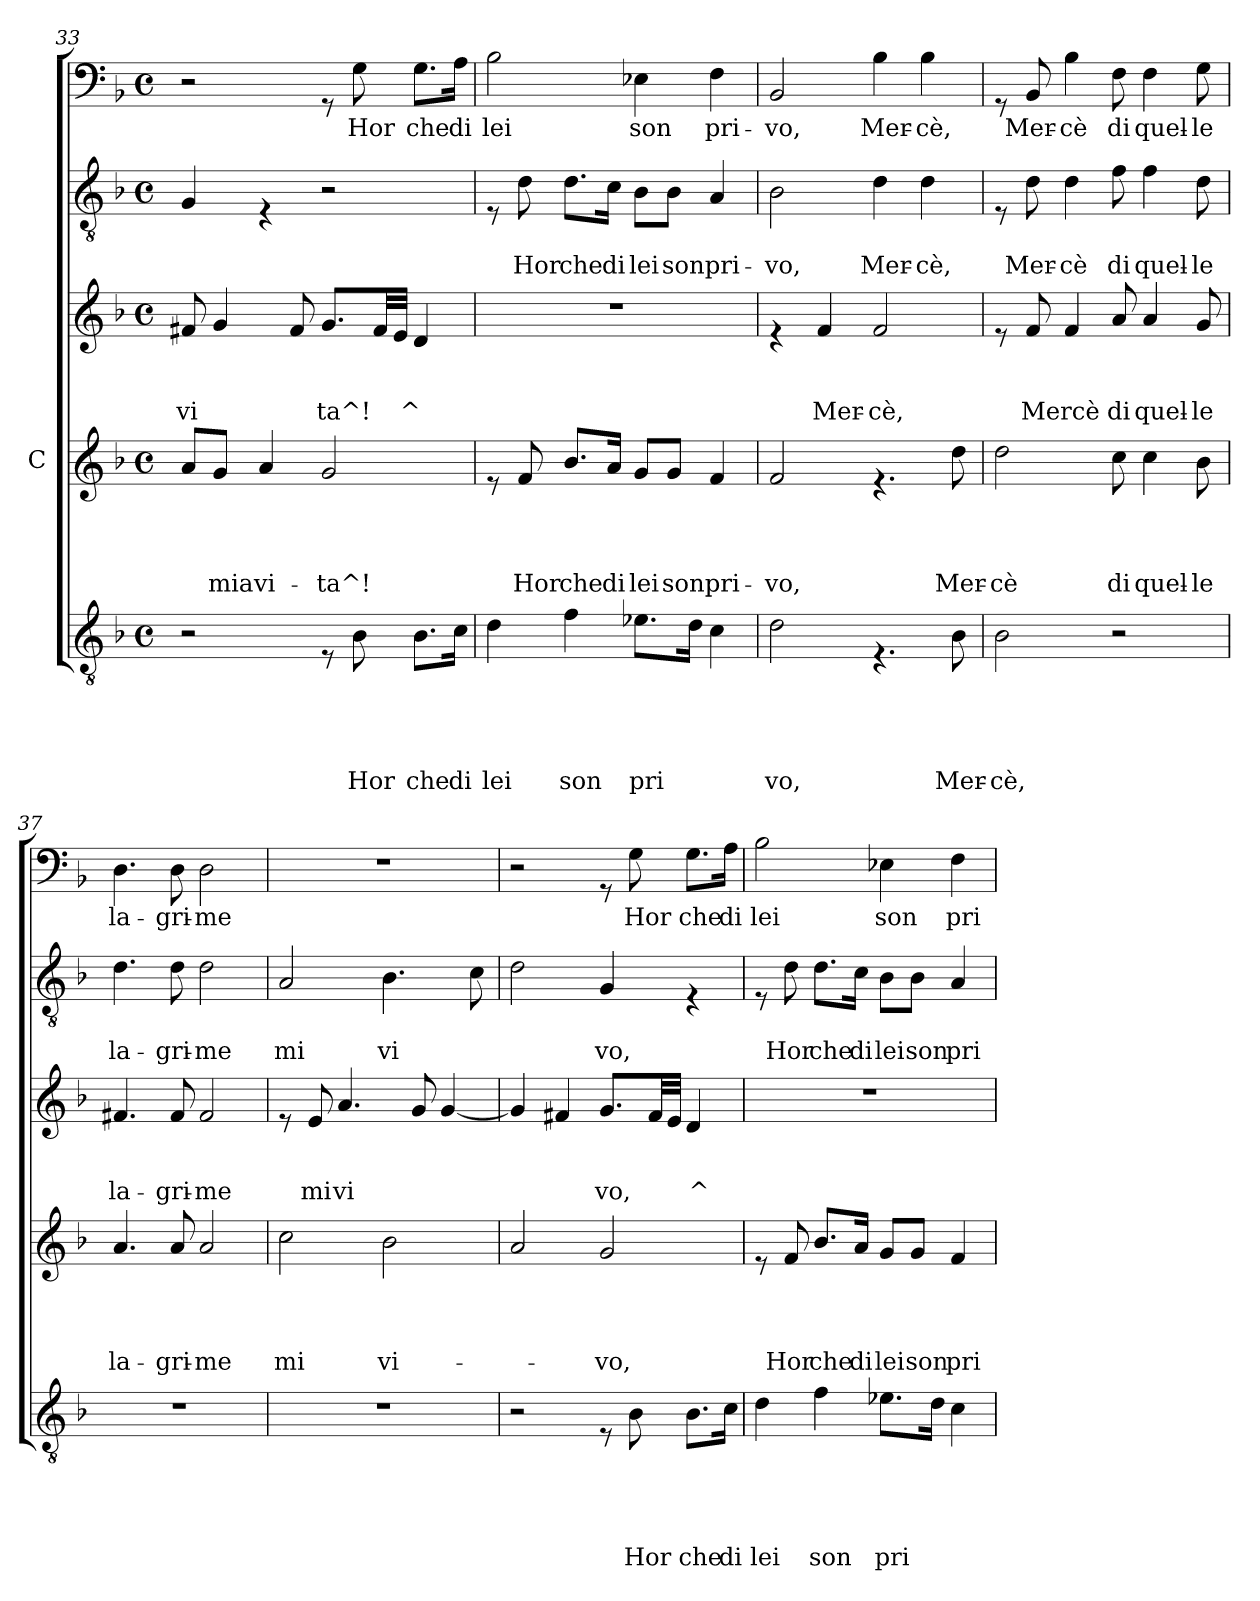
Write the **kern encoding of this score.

**kern	**text	**text	**text	**text	**text	**kern	**text	**text	**text	**text	**kern	**text	**text	**text	**kern	**text	**text	**kern	**text
*part5	*part5	*part5	*part5	*part5	*part5	*part4	*part4	*part4	*part4	*part4	*part3	*part3	*part3	*part3	*part2	*part2	*part2	*part1	*part1
*staff5	*staff5	*staff5	*staff5	*staff5	*staff5	*staff4	*staff4	*staff4	*staff4	*staff4	*staff3	*staff3	*staff3	*staff3	*staff2	*staff2	*staff2	*staff1	*staff1
*	*	*	*	*	*	*I"C	*	*	*	*	*	*	*	*	*	*	*	*	*
*clefGv2	*	*	*	*	*	*clefG2	*	*	*	*	*clefG2	*	*	*	*clefGv2	*	*	*clefF4	*
*k[b-]	*	*	*	*	*	*k[b-]	*	*	*	*	*k[b-]	*	*	*	*k[b-]	*	*	*k[b-]	*
*F:	*	*	*	*	*	*F:	*	*	*	*	*F:	*	*	*	*F:	*	*	*F:	*
*M4/4	*	*	*	*	*	*M4/4	*	*	*	*	*M4/4	*	*	*	*M4/4	*	*	*M4/4	*
*met(c)	*	*	*	*	*	*met(c)	*	*	*	*	*met(c)	*	*	*	*met(c)	*	*	*met(c)	*
=33	=33	=33	=33	=33	=33	=33	=33	=33	=33	=33	=33	=33	=33	=33	=33	=33	=33	=33	=33
!	!	!	!	!	!	!	!	!	!	!	!	!	!	!LO:LY:b	!	!	!	!	!
2r	.	.	.	.	.	8a/L	.	.	.	.	8f#X/	.	.	vi	4G/	.	.	2r	.
!	!	!	!	!	!	!	!	!	!	!LO:LY:b	!	!	!	!	!	!	!	!	!
.	.	.	.	.	.	8g/J	.	.	.	mia	4g/	.	.	.	.	.	.	.	.
!	!	!	!	!	!	!	!	!	!	!LO:LY:b	!	!	!	!	!	!	!	!	!
.	.	.	.	.	.	4a/	.	.	.	vi-	.	.	.	.	4rE	.	.	.	.
.	.	.	.	.	.	.	.	.	.	.	8f#/	.	.	.	.	.	.	.	.
!	!	!	!	!	!	!	!	!	!	!LO:LY:b	!	!	!	!LO:LY:b	!	!	!	!	!
8rE	.	.	.	.	.	2g/	.	.	.	-ta^!	8.g/L	.	.	ta^!	2r	.	.	8rGG	.
!	!	!	!	!	!LO:LY:b	!	!	!	!	!	!	!	!	!	!	!	!	!	!LO:LY:b
8B-\	.	.	.	.	Hor	.	.	.	.	.	.	.	.	.	.	.	.	8G\	Hor
.	.	.	.	.	.	.	.	.	.	.	32f#/LL	.	.	.	.	.	.	.	.
.	.	.	.	.	.	.	.	.	.	.	32e/JJJ	.	.	.	.	.	.	.	.
!	!	!	!	!	!LO:LY:b	!	!	!	!	!	!	!	!	!LO:LY:b	!	!	!	!	!LO:LY:b
8.B-\L	.	.	.	.	che	.	.	.	.	.	4d/	.	.	^	.	.	.	8.G\L	che
!	!	!	!	!	!LO:LY:b	!	!	!	!	!	!	!	!	!	!	!	!	!	!LO:LY:b
16c\Jk	.	.	.	.	di	.	.	.	.	.	.	.	.	.	.	.	.	16A\Jk	di
!!LO:LB:g=z
=34	=34	=34	=34	=34	=34	=34	=34	=34	=34	=34	=34	=34	=34	=34	=34	=34	=34	=34	=34
!	!	!	!	!	!LO:LY:b	!	!	!	!	!	!	!	!	!	!	!	!	!	!LO:LY:b
4d\	.	.	.	.	lei	8re	.	.	.	.	1r	.	.	.	8rE	.	.	2B-\	lei
!	!	!	!	!	!	!	!	!	!	!LO:LY:b	!	!	!	!	!	!	!LO:LY:b	!	!
.	.	.	.	.	.	8f/	.	.	.	Hor	.	.	.	.	8d\	.	Hor	.	.
!	!	!	!	!	!LO:LY:b	!	!	!	!	!LO:LY:b	!	!	!	!	!	!	!LO:LY:b	!	!
4f\	.	.	.	.	son	8.b-/L	.	.	.	che	.	.	.	.	8.d\L	.	che	.	.
!	!	!	!	!	!	!	!	!	!	!LO:LY:b	!	!	!	!	!	!	!LO:LY:b	!	!
.	.	.	.	.	.	16a/Jk	.	.	.	di	.	.	.	.	16c\Jk	.	di	.	.
!	!	!	!	!	!LO:LY:b	!	!	!	!	!LO:LY:b	!	!	!	!	!	!	!LO:LY:b	!	!LO:LY:b
8.e-X\L	.	.	.	.	pri	8g/L	.	.	.	lei	.	.	.	.	8B-\L	.	lei	4E-X\	son
!	!	!	!	!	!	!	!	!	!	!LO:LY:b	!	!	!	!	!	!	!LO:LY:b	!	!
.	.	.	.	.	.	8g/J	.	.	.	son	.	.	.	.	8B-\J	.	son	.	.
16d\Jk	.	.	.	.	.	.	.	.	.	.	.	.	.	.	.	.	.	.	.
!	!	!	!	!	!	!	!	!	!	!LO:LY:b	!	!	!	!	!	!	!LO:LY:b	!	!LO:LY:b
4c\	.	.	.	.	.	4f/	.	.	.	pri-	.	.	.	.	4A/	.	pri-	4F\	pri-
=35	=35	=35	=35	=35	=35	=35	=35	=35	=35	=35	=35	=35	=35	=35	=35	=35	=35	=35	=35
!	!	!	!	!	!LO:LY:b	!	!	!	!	!LO:LY:b	!	!	!	!	!	!	!LO:LY:b	!	!LO:LY:b
2d\	.	.	.	.	vo,	2f/	.	.	.	-vo,	4re	.	.	.	2B-\	.	-vo,	2BB-/	-vo,
!	!	!	!	!	!	!	!	!	!	!	!	!	!	!LO:LY:b	!	!	!	!	!
.	.	.	.	.	.	.	.	.	.	.	4f/	.	.	Mer-	.	.	.	.	.
!	!	!	!	!	!	!	!	!	!	!	!	!	!	!LO:LY:b	!	!	!LO:LY:b	!	!LO:LY:b
4.rE	.	.	.	.	.	4.re	.	.	.	.	2f/	.	.	-cè,	4d\	.	Mer-	4B-\	Mer-
!	!	!	!	!	!	!	!	!	!	!	!	!	!	!	!	!	!LO:LY:b	!	!LO:LY:b
.	.	.	.	.	.	.	.	.	.	.	.	.	.	.	4d\	.	-cè,	4B-\	-cè,
!	!	!	!	!	!LO:LY:b	!	!	!	!	!LO:LY:b	!	!	!	!	!	!	!	!	!
8B-\	.	.	.	.	Mer-	8dd\	.	.	.	Mer-	.	.	.	.	.	.	.	.	.
=36	=36	=36	=36	=36	=36	=36	=36	=36	=36	=36	=36	=36	=36	=36	=36	=36	=36	=36	=36
!	!	!	!	!	!LO:LY:b	!	!	!	!	!LO:LY:b	!	!	!	!	!	!	!	!	!
2B-\	.	.	.	.	-cè,	2dd\	.	.	.	-cè	8re	.	.	.	8rE	.	.	8rGG	.
!	!	!	!	!	!	!	!	!	!	!	!	!	!	!LO:LY:b	!	!	!LO:LY:b	!	!LO:LY:b
.	.	.	.	.	.	.	.	.	.	.	8f/	.	.	Mercè	8d\	.	Mer-	8BB-/	Mer-
!	!	!	!	!	!	!	!	!	!	!	!	!	!	!	!	!	!LO:LY:b	!	!LO:LY:b
.	.	.	.	.	.	.	.	.	.	.	4f/	.	.	.	4d\	.	-cè	4B-\	-cè
!	!	!	!	!	!	!	!	!	!	!LO:LY:b	!	!	!	!LO:LY:b	!	!	!LO:LY:b	!	!LO:LY:b
2r	.	.	.	.	.	8cc\	.	.	.	di	8a/	.	.	di	8f\	.	di	8F\	di
!	!	!	!	!	!	!	!	!	!	!LO:LY:b	!	!	!	!LO:LY:b	!	!	!LO:LY:b	!	!LO:LY:b
.	.	.	.	.	.	4cc\	.	.	.	quel-	4a/	.	.	quel-	4f\	.	quel-	4F\	quel-
!	!	!	!	!	!	!	!	!	!	!LO:LY:b	!	!	!	!LO:LY:b	!	!	!LO:LY:b	!	!LO:LY:b
.	.	.	.	.	.	8b-\	.	.	.	-le	8g/	.	.	-le	8d\	.	-le	8G\	-le
=37	=37	=37	=37	=37	=37	=37	=37	=37	=37	=37	=37	=37	=37	=37	=37	=37	=37	=37	=37
!	!	!	!	!	!	!	!	!	!	!LO:LY:b	!	!	!	!LO:LY:b	!	!	!LO:LY:b	!	!LO:LY:b
1r	.	.	.	.	.	4.a/	.	.	.	la-	4.f#X/	.	.	la-	4.d\	.	la-	4.D\	la-
!	!	!	!	!	!	!	!	!	!	!LO:LY:b	!	!	!	!LO:LY:b	!	!	!LO:LY:b	!	!LO:LY:b
.	.	.	.	.	.	8a/	.	.	.	-gri-	8f#/	.	.	-gri-	8d\	.	-gri-	8D\	-gri-
!	!	!	!	!	!	!	!	!	!	!LO:LY:b	!	!	!	!LO:LY:b	!	!	!LO:LY:b	!	!LO:LY:b
.	.	.	.	.	.	2a/	.	.	.	-me	2f#/	.	.	-me	2d\	.	-me	2D\	-me
!!LO:LB:g=z
=38	=38	=38	=38	=38	=38	=38	=38	=38	=38	=38	=38	=38	=38	=38	=38	=38	=38	=38	=38
!	!	!	!	!	!	!	!	!	!	!LO:LY:b	!	!	!	!	!	!	!LO:LY:b	!	!
1r	.	.	.	.	.	2cc\	.	.	.	mi	8re	.	.	.	2A/	.	mi	1r	.
!	!	!	!	!	!	!	!	!	!	!	!	!	!	!LO:LY:b	!	!	!	!	!
.	.	.	.	.	.	.	.	.	.	.	8e/	.	.	mi	.	.	.	.	.
!	!	!	!	!	!	!	!	!	!	!	!	!	!	!LO:LY:b	!	!	!	!	!
.	.	.	.	.	.	.	.	.	.	.	4.a/	.	.	vi	.	.	.	.	.
!	!	!	!	!	!	!	!	!	!	!LO:LY:b	!	!	!	!	!	!	!LO:LY:b	!	!
.	.	.	.	.	.	2b-\	.	.	.	vi-	.	.	.	.	4.B-\	.	vi	.	.
.	.	.	.	.	.	.	.	.	.	.	8g/	.	.	.	.	.	.	.	.
.	.	.	.	.	.	.	.	.	.	.	[<4g/	.	.	.	.	.	.	.	.
.	.	.	.	.	.	.	.	.	.	.	.	.	.	.	8c\	.	.	.	.
=39	=39	=39	=39	=39	=39	=39	=39	=39	=39	=39	=39	=39	=39	=39	=39	=39	=39	=39	=39
2r	.	.	.	.	.	2a/	.	.	.	.	4g/]	.	.	.	2d\	.	.	2r	.
.	.	.	.	.	.	.	.	.	.	.	4f#X/	.	.	.	.	.	.	.	.
!	!	!	!	!	!	!	!	!	!	!LO:LY:b	!	!	!	!LO:LY:b	!	!	!LO:LY:b	!	!
8rE	.	.	.	.	.	2g/	.	.	.	-vo,	8.g/L	.	.	vo,	4G/	.	vo,	8rGG	.
!	!	!	!	!	!LO:LY:b	!	!	!	!	!	!	!	!	!	!	!	!	!	!LO:LY:b
8B-\	.	.	.	.	Hor	.	.	.	.	.	.	.	.	.	.	.	.	8G\	Hor
.	.	.	.	.	.	.	.	.	.	.	32f#/LL	.	.	.	.	.	.	.	.
.	.	.	.	.	.	.	.	.	.	.	32e/JJJ	.	.	.	.	.	.	.	.
!	!	!	!	!	!LO:LY:b	!	!	!	!	!	!	!	!	!LO:LY:b	!	!	!	!	!LO:LY:b
8.B-\L	.	.	.	.	che	.	.	.	.	.	4d/	.	.	^	4rE	.	.	8.G\L	che
!	!	!	!	!	!LO:LY:b	!	!	!	!	!	!	!	!	!	!	!	!	!	!LO:LY:b
16c\Jk	.	.	.	.	di	.	.	.	.	.	.	.	.	.	.	.	.	16A\Jk	di
=40	=40	=40	=40	=40	=40	=40	=40	=40	=40	=40	=40	=40	=40	=40	=40	=40	=40	=40	=40
!	!	!	!	!	!LO:LY:b	!	!	!	!	!	!	!	!	!	!	!	!	!	!LO:LY:b
4d\	.	.	.	.	lei	8re	.	.	.	.	1r	.	.	.	8rE	.	.	2B-\	lei
!	!	!	!	!	!	!	!	!	!	!LO:LY:b	!	!	!	!	!	!	!LO:LY:b	!	!
.	.	.	.	.	.	8f/	.	.	.	Hor	.	.	.	.	8d\	.	Hor	.	.
!	!	!	!	!	!LO:LY:b	!	!	!	!	!LO:LY:b	!	!	!	!	!	!	!LO:LY:b	!	!
4f\	.	.	.	.	son	8.b-/L	.	.	.	che	.	.	.	.	8.d\L	.	che	.	.
!	!	!	!	!	!	!	!	!	!	!LO:LY:b	!	!	!	!	!	!	!LO:LY:b	!	!
.	.	.	.	.	.	16a/Jk	.	.	.	di	.	.	.	.	16c\Jk	.	di	.	.
!	!	!	!	!	!LO:LY:b	!	!	!	!	!LO:LY:b	!	!	!	!	!	!	!LO:LY:b	!	!LO:LY:b
8.e-X\L	.	.	.	.	pri	8g/L	.	.	.	lei	.	.	.	.	8B-\L	.	lei	4E-X\	son
!	!	!	!	!	!	!	!	!	!	!LO:LY:b	!	!	!	!	!	!	!LO:LY:b	!	!
.	.	.	.	.	.	8g/J	.	.	.	son	.	.	.	.	8B-\J	.	son	.	.
16d\Jk	.	.	.	.	.	.	.	.	.	.	.	.	.	.	.	.	.	.	.
!	!	!	!	!	!	!	!	!	!	!LO:LY:b	!	!	!	!	!	!	!LO:LY:b	!	!LO:LY:b
4c\	.	.	.	.	.	4f/	.	.	.	pri-	.	.	.	.	4A/	.	pri-	4F\	pri-
=	=	=	=	=	=	=	=	=	=	=	=	=	=	=	=	=	=	=	=
*-	*-	*-	*-	*-	*-	*-	*-	*-	*-	*-	*-	*-	*-	*-	*-	*-	*-	*-	*-
